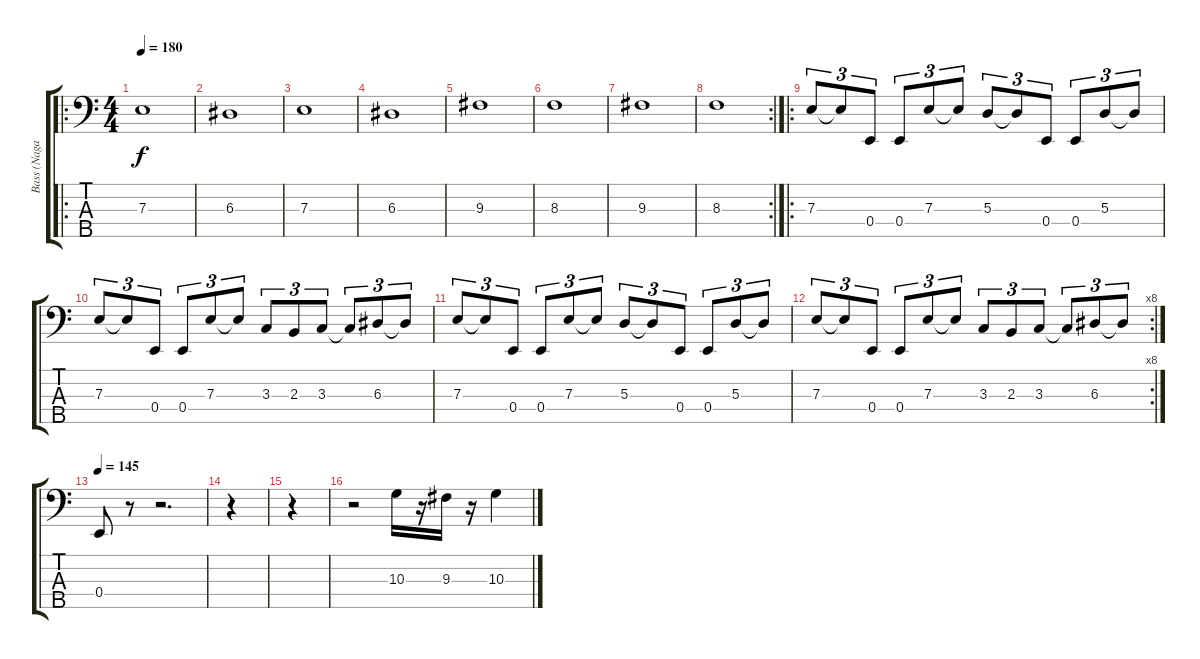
\track ("Bass (Nagash)" "Bass (Naga") {instrument electricbassfinger}
\staff {score tabs}
\tuning (G2 D2 A1 E1 B0) {hide}
\ro
\ts (4 4)
\tempo 180
\clef f4
\ks c
7.3.1{dy f} |
6.3.1 |
7.3.1 |
6.3.1 |
9.3.1 |
8.3.1 |
9.3.1 |
\rc 2
8.3.1 |
\ro
7.3.8{tu (3 2)} 7.3{t}.8{tu (3 2)} 0.4.8{tu (3 2)} 0.4.8{tu (3 2)} 7.3.8{tu (3 2)} 7.3{t}.8{tu (3 2)} 5.3.8{tu (3 2)} 5.3{t}.8{tu (3 2)} 0.4.8{tu (3 2)} 0.4.8{tu (3 2)} 5.3.8{tu (3 2)} 5.3{t}.8{tu (3 2)} |
7.3.8{tu (3 2)} 7.3{t}.8{tu (3 2)} 0.4.8{tu (3 2)} 0.4.8{tu (3 2)} 7.3.8{tu (3 2)} 7.3{t}.8{tu (3 2)} 3.3.8{tu (3 2)} 2.3.8{tu (3 2)} 3.3.8{tu (3 2)} 3.3{t}.8{tu (3 2)} 6.3.8{tu (3 2)} 6.3{t}.8{tu (3 2)} |
7.3.8{tu (3 2)} 7.3{t}.8{tu (3 2)} 0.4.8{tu (3 2)} 0.4.8{tu (3 2)} 7.3.8{tu (3 2)} 7.3{t}.8{tu (3 2)} 5.3.8{tu (3 2)} 5.3{t}.8{tu (3 2)} 0.4.8{tu (3 2)} 0.4.8{tu (3 2)} 5.3.8{tu (3 2)} 5.3{t}.8{tu (3 2)} |
\rc 8
7.3.8{tu (3 2)} 7.3{t}.8{tu (3 2)} 0.4.8{tu (3 2)} 0.4.8{tu (3 2)} 7.3.8{tu (3 2)} 7.3{t}.8{tu (3 2)} 3.3.8{tu (3 2)} 2.3.8{tu (3 2)} 3.3.8{tu (3 2)} 3.3{t}.8{tu (3 2)} 6.3.8{tu (3 2)} 6.3{t}.8{tu (3 2)} |
\tempo 145
0.4.8 r.8 r.2{d} |
r.4 |
r.4 |
r.2 10.3.16 r.16 9.3.16 r.16 10.3.4
